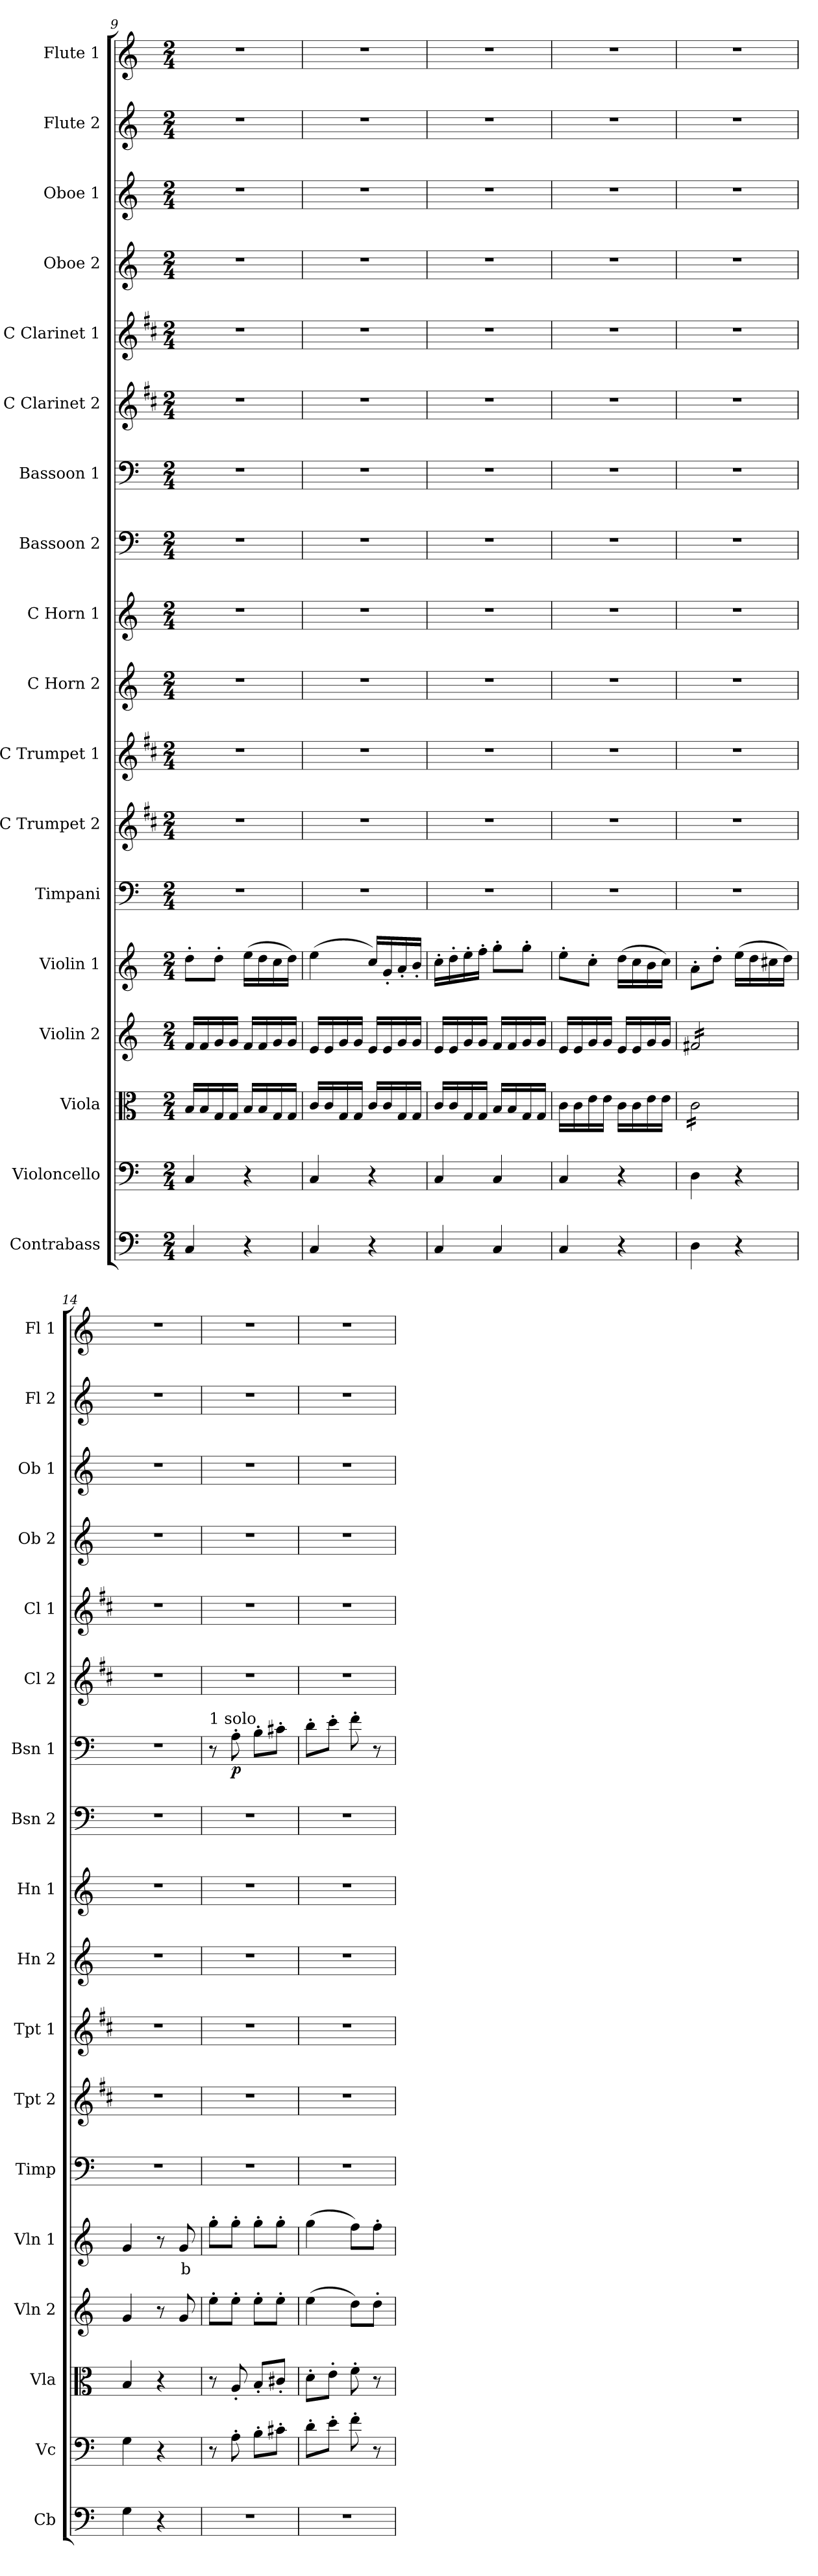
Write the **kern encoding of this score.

**kern	**kern	**kern	**kern	**kern	**text	**kern	**kern	**kern	**kern	**kern	**kern	**kern	**dynam	**kern	**kern	**kern	**kern	**kern	**kern
*part18	*part17	*part16	*part15	*part14	*part14	*part13	*part12	*part11	*part10	*part9	*part8	*part7	*part7	*part6	*part5	*part4	*part3	*part2	*part1
*staff18	*staff17	*staff16	*staff15	*staff14	*staff14	*staff13	*staff12	*staff11	*staff10	*staff9	*staff8	*staff7	*staff7	*staff6	*staff5	*staff4	*staff3	*staff2	*staff1
*I"Contrabass	*I"Violoncello	*I"Viola	*I"Violin 2	*I"Violin 1	*	*I"Timpani	*I"C Trumpet 2	*I"C Trumpet 1	*I"C Horn 2	*I"C Horn 1	*I"Bassoon 2	*I"Bassoon 1	*	*I"C Clarinet 2	*I"C Clarinet 1	*I"Oboe 2	*I"Oboe 1	*I"Flute 2	*I"Flute 1
*I'Cb	*I'Vc	*I'Vla	*I'Vln 2	*I'Vln 1	*	*I'Timp	*I'Tpt 2	*I'Tpt 1	*I'Hn 2	*I'Hn 1	*I'Bsn 2	*I'Bsn 1	*	*I'Cl 2	*I'Cl 1	*I'Ob 2	*I'Ob 1	*I'Fl 2	*I'Fl 1
*clefF4	*clefF4	*clefC3	*clefG2	*clefG2	*	*clefF4	*clefG2	*clefG2	*clefG2	*clefG2	*clefF4	*clefF4	*	*clefG2	*clefG2	*clefG2	*clefG2	*clefG2	*clefG2
*ITrd7c12	*	*	*	*	*	*	*ITrd1c2	*ITrd1c2	*ITrd4c7	*ITrd4c7	*	*	*	*ITrd1c2	*ITrd1c2	*	*	*	*
*k[]	*k[]	*k[]	*k[]	*k[]	*	*k[]	*k[]	*k[]	*k[b-]	*k[b-]	*k[]	*k[]	*	*k[]	*k[]	*k[]	*k[]	*k[]	*k[]
*M2/4	*M2/4	*M2/4	*M2/4	*M2/4	*	*M2/4	*M2/4	*M2/4	*M2/4	*M2/4	*M2/4	*M2/4	*	*M2/4	*M2/4	*M2/4	*M2/4	*M2/4	*M2/4
=9	=9	=9	=9	=9	=9	=9	=9	=9	=9	=9	=9	=9	=9	=9	=9	=9	=9	=9	=9
4CC/	4C/	16B/LL	16f/LL	8dd'\L	.	2r	2r	2r	2r	2r	2r	2r	.	2r	2r	2r	2r	2r	2r
.	.	16B/	16f/	.	.	.	.	.	.	.	.	.	.	.	.	.	.	.	.
.	.	16G/	16g/	8dd'\J	.	.	.	.	.	.	.	.	.	.	.	.	.	.	.
.	.	16G/JJ	16g/JJ	.	.	.	.	.	.	.	.	.	.	.	.	.	.	.	.
4r	4r	16B/LL	16f/LL	(16ee\LL	.	.	.	.	.	.	.	.	.	.	.	.	.	.	.
.	.	16B/	16f/	16dd\	.	.	.	.	.	.	.	.	.	.	.	.	.	.	.
.	.	16G/	16g/	16cc\	.	.	.	.	.	.	.	.	.	.	.	.	.	.	.
.	.	16G/JJ	16g/JJ	16dd\JJ)	.	.	.	.	.	.	.	.	.	.	.	.	.	.	.
!!LO:PB:g=z
=10	=10	=10	=10	=10	=10	=10	=10	=10	=10	=10	=10	=10	=10	=10	=10	=10	=10	=10	=10
4CC/	4C/	16c/LL	16e/LL	(4ee\	.	2r	2r	2r	2r	2r	2r	2r	.	2r	2r	2r	2r	2r	2r
.	.	16c/	16e/	.	.	.	.	.	.	.	.	.	.	.	.	.	.	.	.
.	.	16G/	16g/	.	.	.	.	.	.	.	.	.	.	.	.	.	.	.	.
.	.	16G/JJ	16g/JJ	.	.	.	.	.	.	.	.	.	.	.	.	.	.	.	.
4r	4r	16c/LL	16e/LL	16cc/LL)	.	.	.	.	.	.	.	.	.	.	.	.	.	.	.
.	.	16c/	16e/	16g'/	.	.	.	.	.	.	.	.	.	.	.	.	.	.	.
.	.	16G/	16g/	16a'/	.	.	.	.	.	.	.	.	.	.	.	.	.	.	.
.	.	16G/JJ	16g/JJ	16b'/JJ	.	.	.	.	.	.	.	.	.	.	.	.	.	.	.
=11	=11	=11	=11	=11	=11	=11	=11	=11	=11	=11	=11	=11	=11	=11	=11	=11	=11	=11	=11
4CC/	4C/	16c/LL	16e/LL	16cc'\LL	.	2r	2r	2r	2r	2r	2r	2r	.	2r	2r	2r	2r	2r	2r
.	.	16c/	16e/	16dd'\	.	.	.	.	.	.	.	.	.	.	.	.	.	.	.
.	.	16G/	16g/	16ee'\	.	.	.	.	.	.	.	.	.	.	.	.	.	.	.
.	.	16G/JJ	16g/JJ	16ff'\JJ	.	.	.	.	.	.	.	.	.	.	.	.	.	.	.
4CC/	4C/	16B/LL	16f/LL	8gg'\L	.	.	.	.	.	.	.	.	.	.	.	.	.	.	.
.	.	16B/	16f/	.	.	.	.	.	.	.	.	.	.	.	.	.	.	.	.
.	.	16G/	16g/	8gg'\J	.	.	.	.	.	.	.	.	.	.	.	.	.	.	.
.	.	16G/JJ	16g/JJ	.	.	.	.	.	.	.	.	.	.	.	.	.	.	.	.
=12	=12	=12	=12	=12	=12	=12	=12	=12	=12	=12	=12	=12	=12	=12	=12	=12	=12	=12	=12
4CC/	4C/	16c\LL	16e/LL	8ee'\L	.	2r	2r	2r	2r	2r	2r	2r	.	2r	2r	2r	2r	2r	2r
.	.	16c\	16e/	.	.	.	.	.	.	.	.	.	.	.	.	.	.	.	.
.	.	16e\	16g/	8cc'\J	.	.	.	.	.	.	.	.	.	.	.	.	.	.	.
.	.	16e\JJ	16g/JJ	.	.	.	.	.	.	.	.	.	.	.	.	.	.	.	.
4r	4r	16c\LL	16e/LL	(16dd\LL	.	.	.	.	.	.	.	.	.	.	.	.	.	.	.
.	.	16c\	16e/	16cc\	.	.	.	.	.	.	.	.	.	.	.	.	.	.	.
.	.	16e\	16g/	16b\	.	.	.	.	.	.	.	.	.	.	.	.	.	.	.
.	.	16e\JJ	16g/JJ	16cc\JJ)	.	.	.	.	.	.	.	.	.	.	.	.	.	.	.
=13	=13	=13	=13	=13	=13	=13	=13	=13	=13	=13	=13	=13	=13	=13	=13	=13	=13	=13	=13
*	*	*tremolo	*	*	*	*	*	*	*	*	*	*	*	*	*	*	*	*	*
*	*	*	*tremolo	*	*	*	*	*	*	*	*	*	*	*	*	*	*	*	*
4DD\	4D\	16c\LL	16f#X/LL	8a'\L	.	2r	2r	2r	2r	2r	2r	2r	.	2r	2r	2r	2r	2r	2r
.	.	16c\	16f#X/	.	.	.	.	.	.	.	.	.	.	.	.	.	.	.	.
.	.	16c\	16f#X/	8dd'\J	.	.	.	.	.	.	.	.	.	.	.	.	.	.	.
.	.	16c\	16f#X/	.	.	.	.	.	.	.	.	.	.	.	.	.	.	.	.
4r	4r	16c\	16f#X/	(16ee\LL	.	.	.	.	.	.	.	.	.	.	.	.	.	.	.
.	.	16c\	16f#X/	16dd\	.	.	.	.	.	.	.	.	.	.	.	.	.	.	.
.	.	16c\	16f#X/	16cc#X\	.	.	.	.	.	.	.	.	.	.	.	.	.	.	.
.	.	16c\JJ	16f#X/JJ	16dd\JJ)	.	.	.	.	.	.	.	.	.	.	.	.	.	.	.
*	*	*	*Xtremolo	*	*	*	*	*	*	*	*	*	*	*	*	*	*	*	*
*	*	*Xtremolo	*	*	*	*	*	*	*	*	*	*	*	*	*	*	*	*	*
=14	=14	=14	=14	=14	=14	=14	=14	=14	=14	=14	=14	=14	=14	=14	=14	=14	=14	=14	=14
4GG\	4G\	4B/	4g/	4g/	.	2r	2r	2r	2r	2r	2r	2r	.	2r	2r	2r	2r	2r	2r
4r	4r	4r	8r	8r	.	.	.	.	.	.	.	.	.	.	.	.	.	.	.
!	!	!	!	!	!LO:LY:b:color=#FF0000	!	!	!	!	!	!	!	!	!	!	!	!	!	!
.	.	.	8g/	8g/	b	.	.	.	.	.	.	.	.	.	.	.	.	.	.
=15	=15	=15	=15	=15	=15	=15	=15	=15	=15	=15	=15	=15	=15	=15	=15	=15	=15	=15	=15
!	!	!	!	!	!	!	!	!	!	!	!	!LO:TX:a:t=1 solo	!	!	!	!	!	!	!
2r	8r	8r	8ee'\L	8gg'\L	.	2r	2r	2r	2r	2r	2r	8r	.	2r	2r	2r	2r	2r	2r
!	!	!	!	!	!	!	!	!	!	!	!	!	!LO:DY:b	!	!	!	!	!	!
.	8A'\	8A'/	8ee'\J	8gg'\J	.	.	.	.	.	.	.	8A'\	p	.	.	.	.	.	.
.	8B'\L	8B'/L	8ee'\L	8gg'\L	.	.	.	.	.	.	.	8B'\L	.	.	.	.	.	.	.
.	8c#X'\J	8c#X'/J	8ee'\J	8gg'\J	.	.	.	.	.	.	.	8c#X'\J	.	.	.	.	.	.	.
=16	=16	=16	=16	=16	=16	=16	=16	=16	=16	=16	=16	=16	=16	=16	=16	=16	=16	=16	=16
2r	8d'\L	8d'\L	(4ee\	(4gg\	.	2r	2r	2r	2r	2r	2r	8d'\L	.	2r	2r	2r	2r	2r	2r
.	8e'\J	8e'\J	.	.	.	.	.	.	.	.	.	8e'\J	.	.	.	.	.	.	.
.	8f'\	8f'\	8dd\L)	8ff\L)	.	.	.	.	.	.	.	8f'\	.	.	.	.	.	.	.
.	8r	8r	8dd'\J	8ff'\J	.	.	.	.	.	.	.	8r	.	.	.	.	.	.	.
=	=	=	=	=	=	=	=	=	=	=	=	=	=	=	=	=	=	=	=
*-	*-	*-	*-	*-	*-	*-	*-	*-	*-	*-	*-	*-	*-	*-	*-	*-	*-	*-	*-
